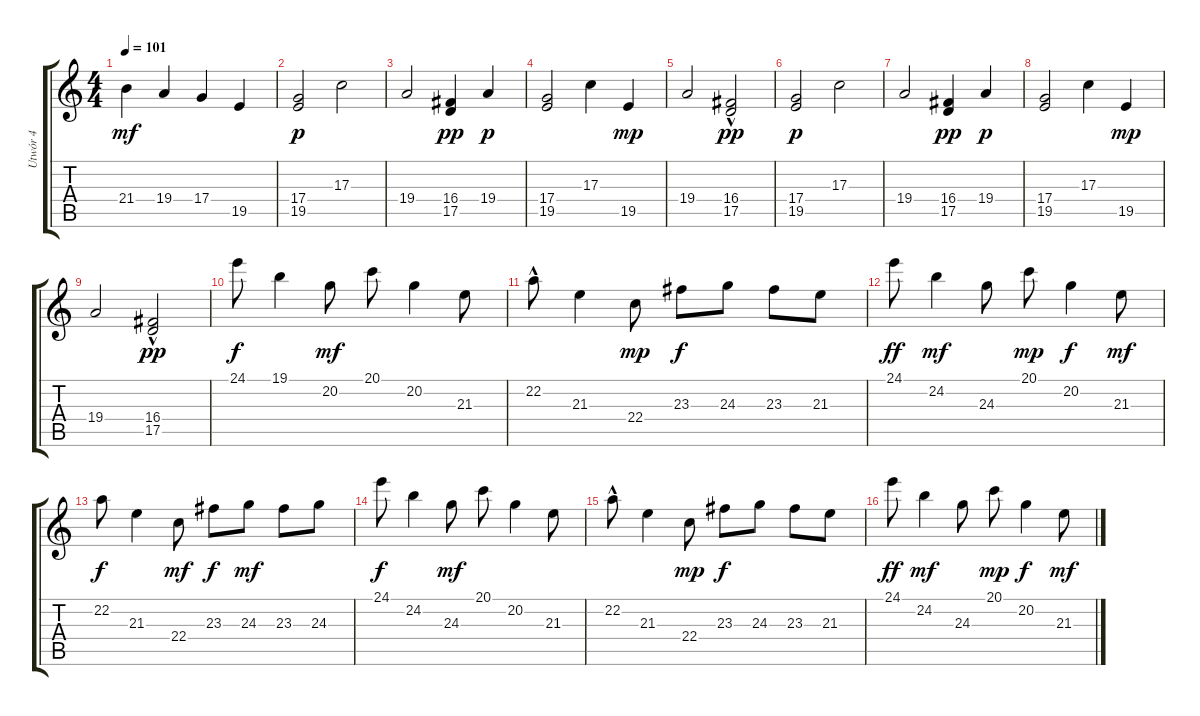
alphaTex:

\track ("Utwór 4" "Utwór 4") {instrument electricpiano1}
\staff {score tabs}
\tuning (E4 B3 G3 D3 A2 E2) {hide}
\ts (4 4)
\tempo 101
\clef g2
\ks c
21.4.4{dy mf} 19.4.4 17.4.4 19.5.4 |
(17.4 19.5).2{dy p} 17.3.2 |
19.4.2 (16.4 17.5).4{dy pp} 19.4.4{dy p} |
(17.4 19.5).2 17.3.4 19.5.4{dy mp} |
19.4.2 (16.4{hac} 17.5).2{dy pp} |
(17.4 19.5).2{dy p} 17.3.2 |
19.4.2 (16.4 17.5).4{dy pp} 19.4.4{dy p} |
(17.4 19.5).2 17.3.4 19.5.4{dy mp} |
19.4.2 (16.4{hac} 17.5).2{dy pp} |
24.1.8{dy f} 19.1.4 20.2.8{dy mf} 20.1.8 20.2.4 21.3.8 |
22.2{hac}.8 21.3.4 22.4.8{dy mp} 23.3.8{dy f} 24.3.8 23.3.8 21.3.8 |
24.1.8{dy ff} 24.2.4{dy mf} 24.3.8 20.1.8{dy mp} 20.2.4{dy f} 21.3.8{dy mf} |
22.2.8{dy f} 21.3.4 22.4.8{dy mf} 23.3.8{dy f} 24.3.8{dy mf} 23.3.8 24.3.8 |
24.1.8{dy f} 24.2.4 24.3.8{dy mf} 20.1.8 20.2.4 21.3.8 |
22.2{hac}.8 21.3.4 22.4.8{dy mp} 23.3.8{dy f} 24.3.8 23.3.8 21.3.8 |
24.1.8{dy ff} 24.2.4{dy mf} 24.3.8 20.1.8{dy mp} 20.2.4{dy f} 21.3.8{dy mf}
